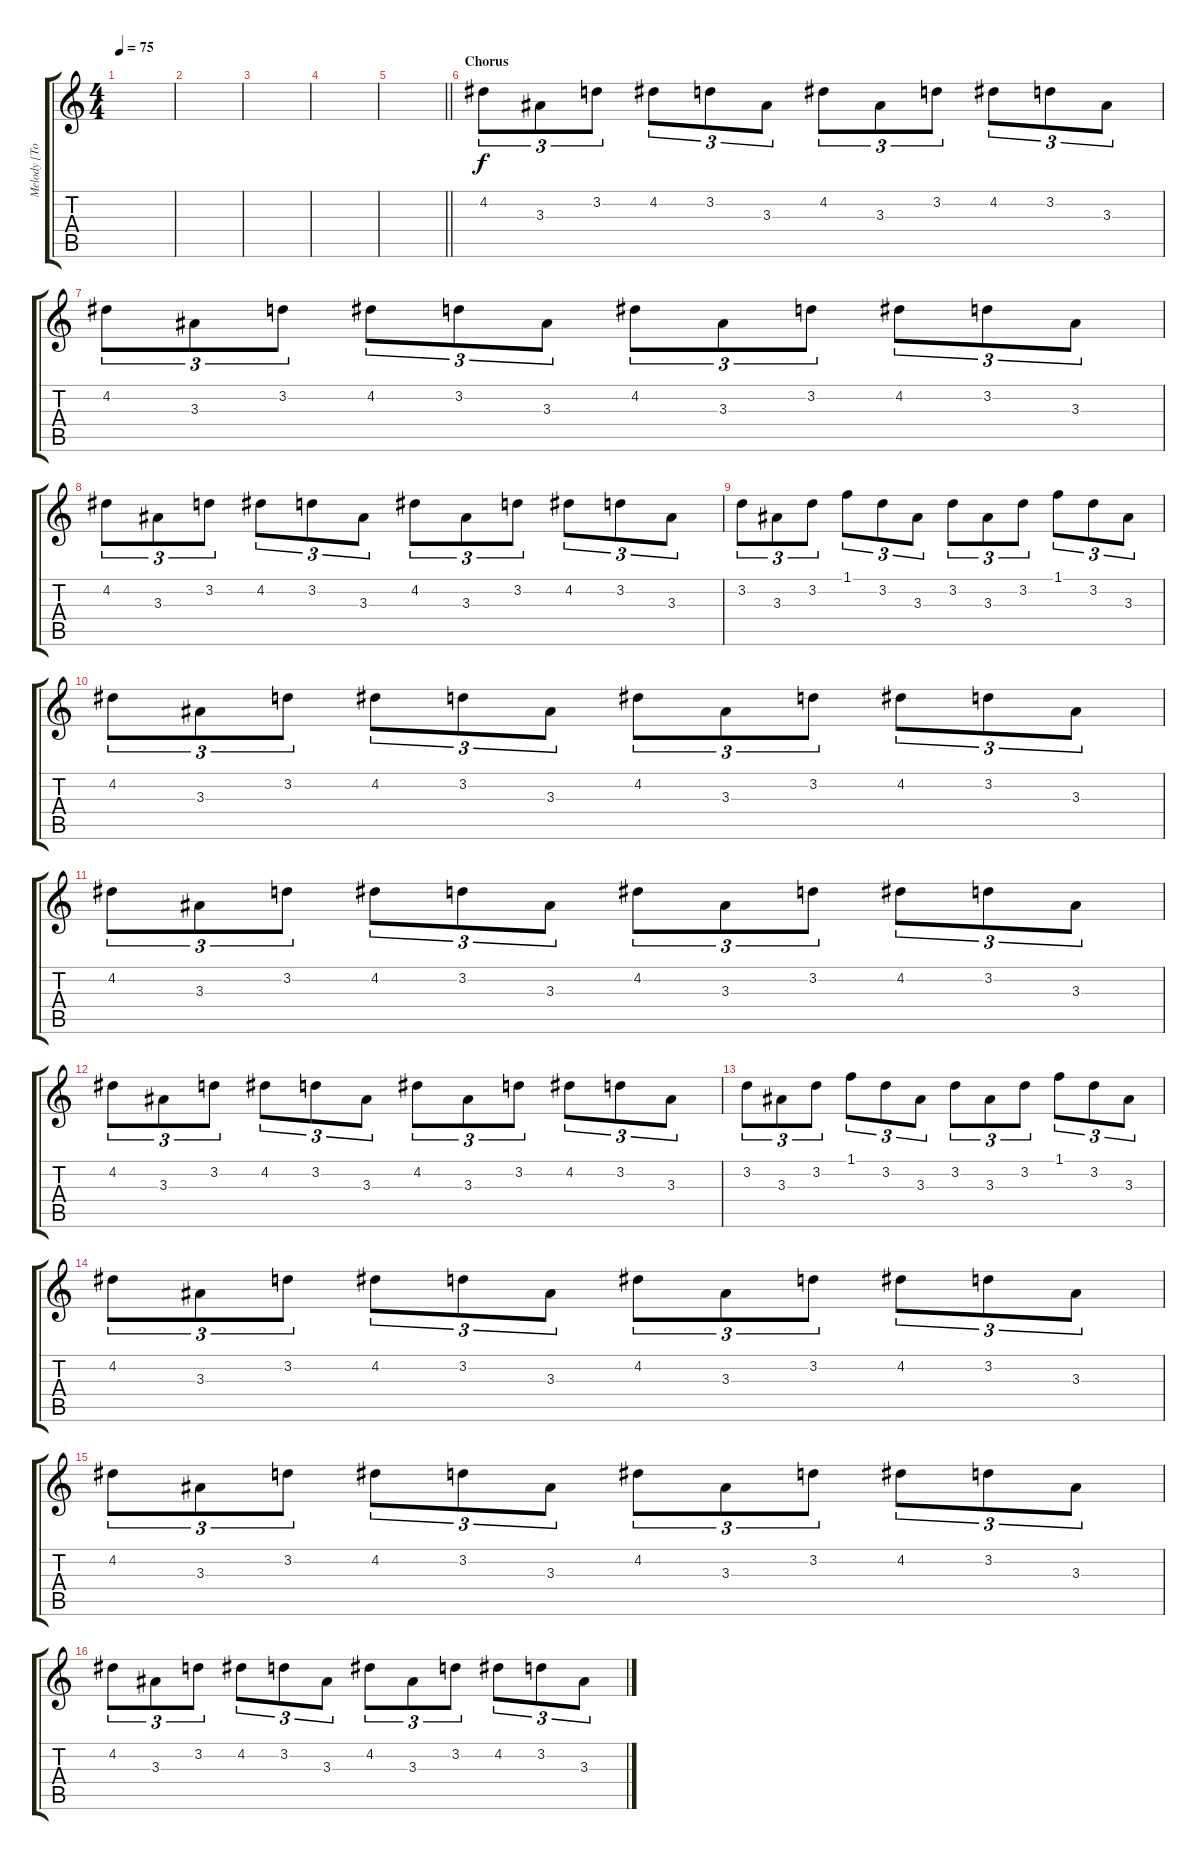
\track ("Melody [Toru]" "Melody [To") {instrument acousticguitarsteel}
\staff {score tabs}
\tuning (E4 B3 G3 D3 A2 E2) {hide}
\ts (4 4)
\tempo 75
\clef g2
\ks c
|
|
|
|
\barLineRight lightlight
|
\section ("" "Chorus")
4.2.8{tu (3 2)} 3.3.8{tu (3 2)} 3.2.8{tu (3 2)} 4.2.8{tu (3 2)} 3.2.8{tu (3 2)} 3.3.8{tu (3 2)} 4.2.8{tu (3 2)} 3.3.8{tu (3 2)} 3.2.8{tu (3 2)} 4.2.8{tu (3 2)} 3.2.8{tu (3 2)} 3.3.8{tu (3 2)} |
4.2.8{tu (3 2)} 3.3.8{tu (3 2)} 3.2.8{tu (3 2)} 4.2.8{tu (3 2)} 3.2.8{tu (3 2)} 3.3.8{tu (3 2)} 4.2.8{tu (3 2)} 3.3.8{tu (3 2)} 3.2.8{tu (3 2)} 4.2.8{tu (3 2)} 3.2.8{tu (3 2)} 3.3.8{tu (3 2)} |
4.2.8{tu (3 2)} 3.3.8{tu (3 2)} 3.2.8{tu (3 2)} 4.2.8{tu (3 2)} 3.2.8{tu (3 2)} 3.3.8{tu (3 2)} 4.2.8{tu (3 2)} 3.3.8{tu (3 2)} 3.2.8{tu (3 2)} 4.2.8{tu (3 2)} 3.2.8{tu (3 2)} 3.3.8{tu (3 2)} |
3.2.8{tu (3 2)} 3.3.8{tu (3 2)} 3.2.8{tu (3 2)} 1.1.8{tu (3 2)} 3.2.8{tu (3 2)} 3.3.8{tu (3 2)} 3.2.8{tu (3 2)} 3.3.8{tu (3 2)} 3.2.8{tu (3 2)} 1.1.8{tu (3 2)} 3.2.8{tu (3 2)} 3.3.8{tu (3 2)} |
4.2.8{tu (3 2)} 3.3.8{tu (3 2)} 3.2.8{tu (3 2)} 4.2.8{tu (3 2)} 3.2.8{tu (3 2)} 3.3.8{tu (3 2)} 4.2.8{tu (3 2)} 3.3.8{tu (3 2)} 3.2.8{tu (3 2)} 4.2.8{tu (3 2)} 3.2.8{tu (3 2)} 3.3.8{tu (3 2)} |
4.2.8{tu (3 2)} 3.3.8{tu (3 2)} 3.2.8{tu (3 2)} 4.2.8{tu (3 2)} 3.2.8{tu (3 2)} 3.3.8{tu (3 2)} 4.2.8{tu (3 2)} 3.3.8{tu (3 2)} 3.2.8{tu (3 2)} 4.2.8{tu (3 2)} 3.2.8{tu (3 2)} 3.3.8{tu (3 2)} |
4.2.8{tu (3 2)} 3.3.8{tu (3 2)} 3.2.8{tu (3 2)} 4.2.8{tu (3 2)} 3.2.8{tu (3 2)} 3.3.8{tu (3 2)} 4.2.8{tu (3 2)} 3.3.8{tu (3 2)} 3.2.8{tu (3 2)} 4.2.8{tu (3 2)} 3.2.8{tu (3 2)} 3.3.8{tu (3 2)} |
3.2.8{tu (3 2)} 3.3.8{tu (3 2)} 3.2.8{tu (3 2)} 1.1.8{tu (3 2)} 3.2.8{tu (3 2)} 3.3.8{tu (3 2)} 3.2.8{tu (3 2)} 3.3.8{tu (3 2)} 3.2.8{tu (3 2)} 1.1.8{tu (3 2)} 3.2.8{tu (3 2)} 3.3.8{tu (3 2)} |
4.2.8{tu (3 2)} 3.3.8{tu (3 2)} 3.2.8{tu (3 2)} 4.2.8{tu (3 2)} 3.2.8{tu (3 2)} 3.3.8{tu (3 2)} 4.2.8{tu (3 2)} 3.3.8{tu (3 2)} 3.2.8{tu (3 2)} 4.2.8{tu (3 2)} 3.2.8{tu (3 2)} 3.3.8{tu (3 2)} |
4.2.8{tu (3 2)} 3.3.8{tu (3 2)} 3.2.8{tu (3 2)} 4.2.8{tu (3 2)} 3.2.8{tu (3 2)} 3.3.8{tu (3 2)} 4.2.8{tu (3 2)} 3.3.8{tu (3 2)} 3.2.8{tu (3 2)} 4.2.8{tu (3 2)} 3.2.8{tu (3 2)} 3.3.8{tu (3 2)} |
4.2.8{tu (3 2)} 3.3.8{tu (3 2)} 3.2.8{tu (3 2)} 4.2.8{tu (3 2)} 3.2.8{tu (3 2)} 3.3.8{tu (3 2)} 4.2.8{tu (3 2)} 3.3.8{tu (3 2)} 3.2.8{tu (3 2)} 4.2.8{tu (3 2)} 3.2.8{tu (3 2)} 3.3.8{tu (3 2)}
